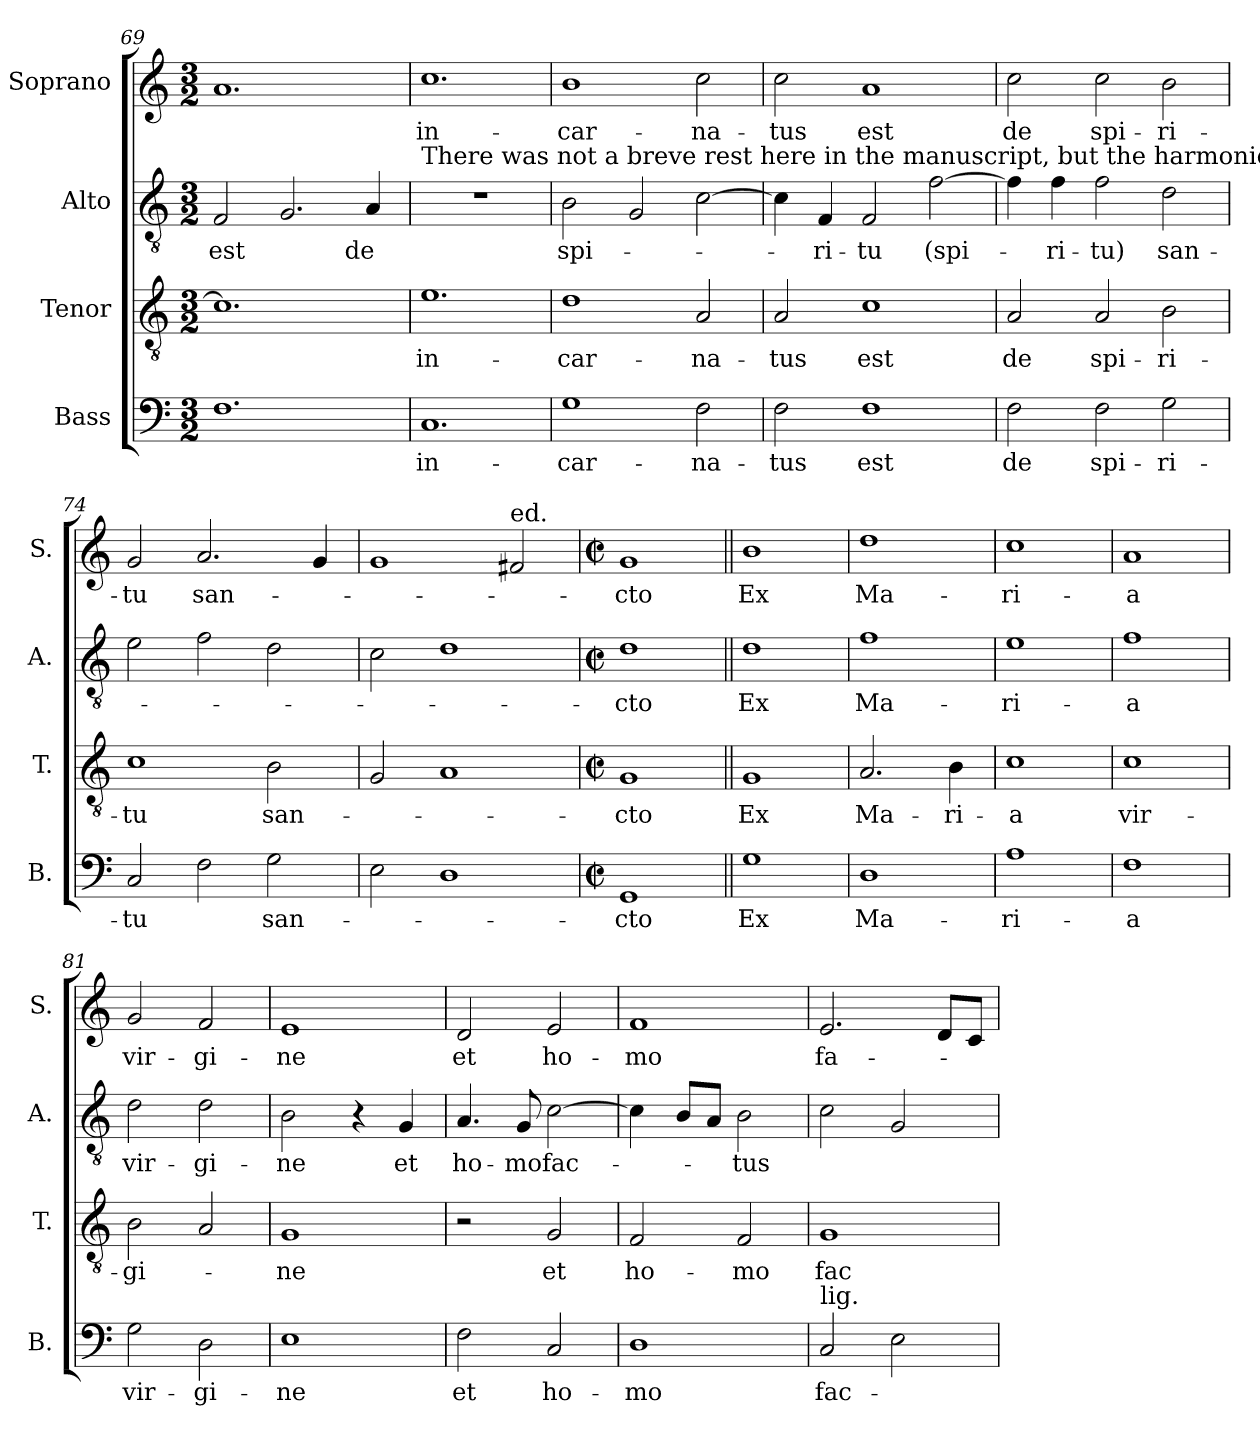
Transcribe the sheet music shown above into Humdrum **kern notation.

**kern	**text	**kern	**text	**kern	**text	**kern	**text
*part4	*part4	*part3	*part3	*part2	*part2	*part1	*part1
*staff4	*staff4	*staff3	*staff3	*staff2	*staff2	*staff1	*staff1
*I"Bass	*	*I"Tenor	*	*I"Alto	*	*I"Soprano	*
*I'B.	*	*I'T.	*	*I'A.	*	*I'S.	*
!!LO:LB:g=z
*clefF4	*	*clefGv2	*	*clefGv2	*	*clefG2	*
*k[]	*	*k[]	*	*k[]	*	*k[]	*
*M3/2	*	*M3/2	*	*M3/2	*	*M3/2	*
=69	=69	=69	=69	=69	=69	=69	=69
!	!	!	!	!	!LO:LY:b	!	!
1.F	.	1.c]	.	2F/	-est	1.a	.
.	.	.	.	2.G/	.	.	.
!	!	!	!	!	!LO:LY:b	!	!
.	.	.	.	4A/	de	.	.
=70	=70	=70	=70	=70	=70	=70	=70
!	!	!	!	!LO:TX:a:t=There was not a breve rest here in the manuscript, but the harmonies and cadence weren't lining up	!	!	!
!	!LO:LY:b	!	!LO:LY:b	!	!	!	!LO:LY:b
1.C	in-	1.e	in-	1.r	.	1.cc	in-
=71	=71	=71	=71	=71	=71	=71	=71
!	!LO:LY:b	!	!LO:LY:b	!	!LO:LY:b	!	!LO:LY:b
1G	-car-	1d	-car-	2B\	spi-	1b	-car-
.	.	.	.	2G/	.	.	.
!	!LO:LY:b	!	!LO:LY:b	!	!	!	!LO:LY:b
2F\	-na-	2A/	-na-	[2c\	.	2cc\	-na-
=72	=72	=72	=72	=72	=72	=72	=72
!	!LO:LY:b	!	!LO:LY:b	!	!	!	!LO:LY:b
2F\	-tus	2A/	-tus	4c\]	.	2cc\	-tus
!	!	!	!	!	!LO:LY:b	!	!
.	.	.	.	4F/	-ri-	.	.
!	!LO:LY:b	!	!LO:LY:b	!	!LO:LY:b	!	!LO:LY:b
1F	est	1c	est	2F/	-tu	1a	est
!	!	!	!	!	!LO:LY:b	!	!
.	.	.	.	[2f\	(spi-	.	.
=73	=73	=73	=73	=73	=73	=73	=73
!	!LO:LY:b	!	!LO:LY:b	!	!	!	!LO:LY:b
2F\	de	2A/	de	4f\]	.	2cc\	de
!	!	!	!	!	!LO:LY:b	!	!
.	.	.	.	4f\	-ri-	.	.
!	!LO:LY:b	!	!LO:LY:b	!	!LO:LY:b	!	!LO:LY:b
2F\	spi-	2A/	spi-	2f\	-tu)	2cc\	spi-
!	!LO:LY:b	!	!LO:LY:b	!	!LO:LY:b	!	!LO:LY:b
2G\	-ri-	2B\	-ri-	2d\	san-	2b\	-ri-
=74	=74	=74	=74	=74	=74	=74	=74
!	!LO:LY:b	!	!LO:LY:b	!	!	!	!LO:LY:b
2C/	-tu	1c	-tu	2e\	.	2g/	-tu
!	!	!	!	!	!	!	!LO:LY:b
2F\	.	.	.	2f\	.	2.a/	san-
!	!LO:LY:b	!	!LO:LY:b	!	!	!	!
2G\	san-	2B\	san-	2d\	.	.	.
.	.	.	.	.	.	4g/	.
=75	=75	=75	=75	=75	=75	=75	=75
2E\	.	2G/	.	2c\	.	1g	.
1D	.	1A	.	1d	.	.	.
!	!	!	!	!	!	!LO:TX:a:t=ed.	!
.	.	.	.	.	.	2f#X/	.
!!LO:LB:g=z
=76	=76	=76	=76	=76	=76	=76	=76
*M2/2	*	*M2/2	*	*M2/2	*	*M2/2	*
*met(c|)	*	*met(c|)	*	*met(c|)	*	*met(c|)	*
!	!LO:LY:b	!	!LO:LY:b	!	!LO:LY:b	!	!LO:LY:b
1GG	-cto	1G	-cto	1d	-cto	1g	-cto
=77||	=77||	=77||	=77||	=77||	=77||	=77||	=77||
!	!LO:LY:b	!	!LO:LY:b	!	!LO:LY:b	!	!LO:LY:b
1G	Ex	1G	Ex	1d	Ex	1b	Ex
=78	=78	=78	=78	=78	=78	=78	=78
!	!LO:LY:b	!	!LO:LY:b	!	!LO:LY:b	!	!LO:LY:b
1D	Ma-	2.A/	Ma-	1f	Ma-	1dd	Ma-
!	!	!	!LO:LY:b	!	!	!	!
.	.	4B\	-ri-	.	.	.	.
=79	=79	=79	=79	=79	=79	=79	=79
!	!LO:LY:b	!	!LO:LY:b	!	!LO:LY:b	!	!LO:LY:b
1A	-ri-	1c	-a	1e	-ri-	1cc	-ri-
=80	=80	=80	=80	=80	=80	=80	=80
!	!LO:LY:b	!	!LO:LY:b	!	!LO:LY:b	!	!LO:LY:b
1F	-a	1c	vir-	1f	-a	1a	-a
=81	=81	=81	=81	=81	=81	=81	=81
!	!LO:LY:b	!	!LO:LY:b	!	!LO:LY:b	!	!LO:LY:b
2G\	vir-	2B\	-gi-	2d\	vir-	2g/	vir-
!	!LO:LY:b	!	!	!	!LO:LY:b	!	!LO:LY:b
2D\	-gi-	2A/	.	2d\	-gi-	2f/	-gi-
=82	=82	=82	=82	=82	=82	=82	=82
!	!LO:LY:b	!	!LO:LY:b	!	!LO:LY:b	!	!LO:LY:b
1E	-ne	1G	-ne	2B\	-ne	1e	-ne
.	.	.	.	4r	.	.	.
!	!	!	!	!	!LO:LY:b	!	!
.	.	.	.	4G/	et	.	.
=83	=83	=83	=83	=83	=83	=83	=83
!	!LO:LY:b	!	!	!	!LO:LY:b	!	!LO:LY:b
2F\	et	2r	.	4.A/	ho-	2d/	et
!	!	!	!	!	!LO:LY:b	!	!
.	.	.	.	8G/	-mo	.	.
!	!LO:LY:b	!	!LO:LY:b	!	!LO:LY:b	!	!LO:LY:b
2C/	ho-	2G/	et	[2c\	fac-	2e/	ho-
=84	=84	=84	=84	=84	=84	=84	=84
!	!LO:LY:b	!	!LO:LY:b	!	!	!	!LO:LY:b
1D	-mo	2F/	ho-	4c\]	.	1f	-mo
.	.	.	.	8B/L	.	.	.
.	.	.	.	8A/J	.	.	.
!	!	!	!LO:LY:b	!	!LO:LY:b	!	!
.	.	2F/	-mo	2B\	tus	.	.
!!LO:PB:g=z
=85	=85	=85	=85	=85	=85	=85	=85
!LO:TX:a:t=lig.	!	!	!	!	!	!	!
!	!LO:LY:b	!	!LO:LY:b	!	!	!	!LO:LY:b
2C/	fac-	1G	fac-	2c\	.	2.e/	fa-
2E\	.	.	.	2G/	.	.	.
.	.	.	.	.	.	8d/L	.
.	.	.	.	.	.	8c/J	.
=	=	=	=	=	=	=	=
*-	*-	*-	*-	*-	*-	*-	*-
